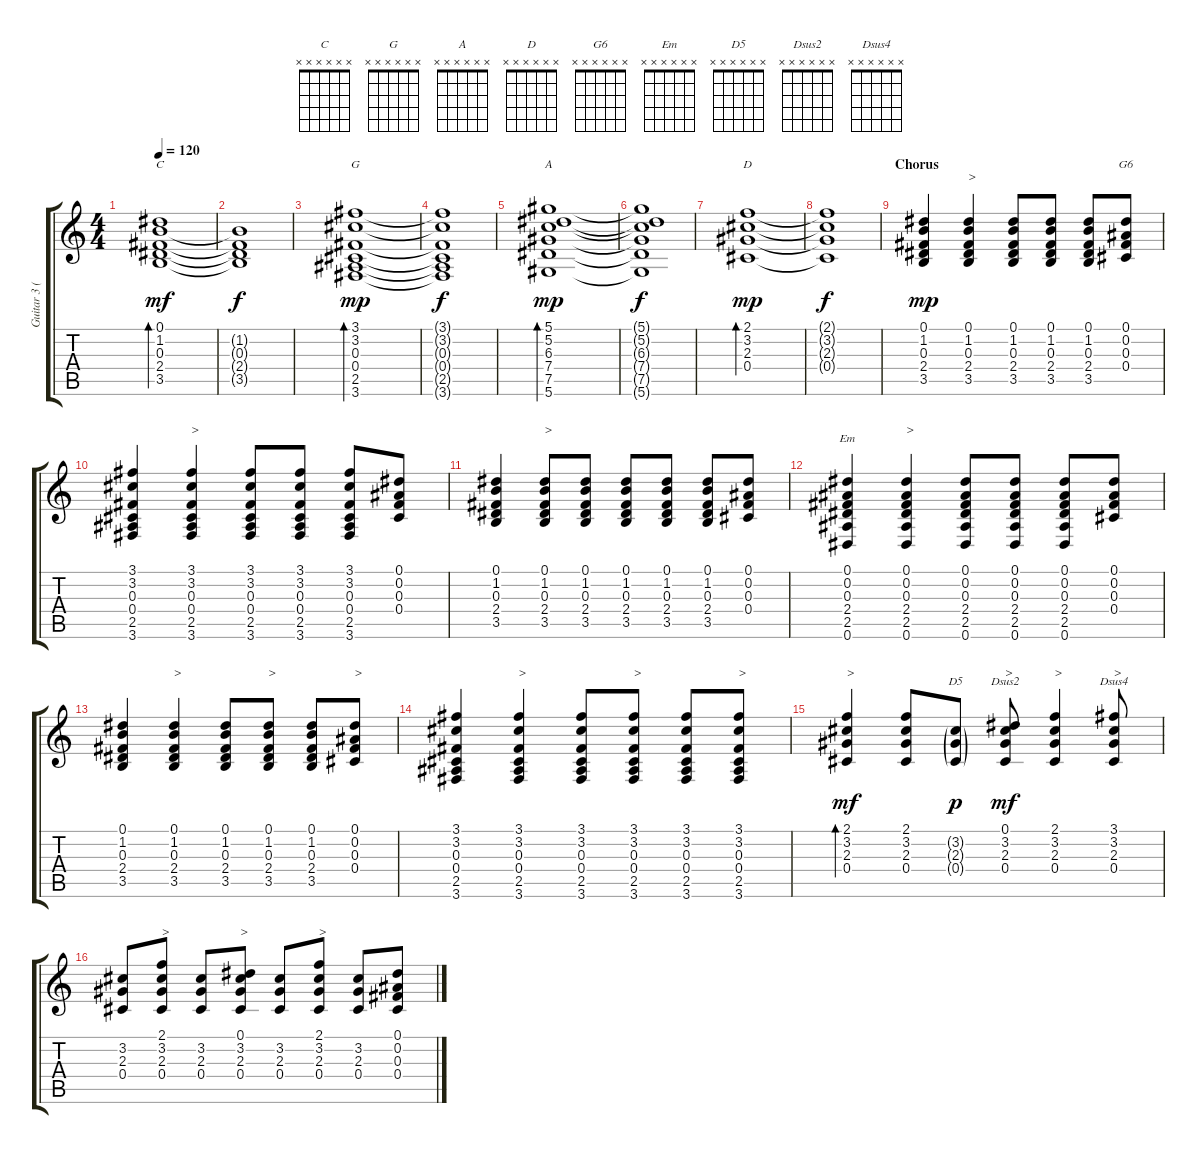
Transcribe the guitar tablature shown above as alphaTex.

\track ("Guitar 3 (Duff)" "Guitar 3 (") {instrument acousticguitarsteel}
\staff {score tabs}
\tuning (Eb4 Bb3 Gb3 Db3 Ab2 Eb2) {hide}
\chord ("C" x x x x x x)
\chord ("G" x x x x x x)
\chord ("A" x x x x x x)
\chord ("D" x x x x x x)
\chord ("G6" x x x x x x)
\chord ("Em" x x x x x x)
\chord ("D5" x x x x x x)
\chord ("Dsus2" x x x x x x)
\chord ("Dsus4" x x x x x x)
\ts (4 4)
\tempo 120
\clef g2
\ks c
(0.1 1.2 0.3 2.4 3.5).1{bd 120 ch "C" dy mf} |
(1.2{t} 0.3{t} 2.4{t} 3.5{t}).1{dy f} |
(3.1 3.2 0.3 0.4 2.5 3.6).1{bd 120 ch "G" dy mp} |
(3.1{t} 3.2{t} 0.3{t} 0.4{t} 2.5{t} 3.6{t}).1{dy f} |
(5.1 5.2 6.3 7.4 7.5 5.6).1{bd 120 ch "A" dy mp} |
(5.1{t} 5.2{t} 6.3{t} 7.4{t} 7.5{t} 5.6{t}).1{dy f} |
(2.1 3.2 2.3 0.4).1{bd 120 ch "D" dy mp} |
(2.1{t} 3.2{t} 2.3{t} 0.4{t}).1{dy f} |
\section ("" "Chorus")
(0.1 1.2 0.3 2.4 3.5).4{dy mp} (0.1 1.2 0.3 2.4 3.5).4{txt ">"} (0.1 1.2 0.3 2.4 3.5).8 (0.1 1.2 0.3 2.4 3.5).8 (0.1 1.2 0.3 2.4 3.5).8 (0.1 0.2 0.3 0.4).8{ch "G6"} |
(3.1 3.2 0.3 0.4 2.5 3.6).4 (3.1 3.2 0.3 0.4 2.5 3.6).4{txt ">"} (3.1 3.2 0.3 0.4 2.5 3.6).8 (3.1 3.2 0.3 0.4 2.5 3.6).8 (3.1 3.2 0.3 0.4 2.5 3.6).8 (0.1 0.2 0.3 0.4).8 |
(0.1 1.2 0.3 2.4 3.5).4 (0.1 1.2 0.3 2.4 3.5).8{txt ">"} (0.1 1.2 0.3 2.4 3.5).8 (0.1 1.2 0.3 2.4 3.5).8 (0.1 1.2 0.3 2.4 3.5).8 (0.1 1.2 0.3 2.4 3.5).8 (0.1 0.2 0.3 0.4).8 |
(0.1 0.2 0.3 2.4 2.5 0.6).4{ch "Em"} (0.1 0.2 0.3 2.4 2.5 0.6).4{txt ">"} (0.1 0.2 0.3 2.4 2.5 0.6).8 (0.1 0.2 0.3 2.4 2.5 0.6).8 (0.1 0.2 0.3 2.4 2.5 0.6).8 (0.1 0.2 0.3 0.4).8 |
(0.1 1.2 0.3 2.4 3.5).4 (0.1 1.2 0.3 2.4 3.5).4{txt ">"} (0.1 1.2 0.3 2.4 3.5).8 (0.1 1.2 0.3 2.4 3.5).8{txt ">"} (0.1 1.2 0.3 2.4 3.5).8 (0.1 0.2 0.3 0.4).8{txt ">"} |
(3.1 3.2 0.3 0.4 2.5 3.6).4 (3.1 3.2 0.3 0.4 2.5 3.6).4{txt ">"} (3.1 3.2 0.3 0.4 2.5 3.6).8 (3.1 3.2 0.3 0.4 2.5 3.6).8{txt ">"} (3.1 3.2 0.3 0.4 2.5 3.6).8 (3.1 3.2 0.3 0.4 2.5 3.6).8{txt ">"} |
(2.1 3.2 2.3 0.4).4{bd 120 txt ">" dy mf} (2.1 3.2 2.3 0.4).8 (3.2{g} 2.3{g} 0.4{g}).8{ch "D5" dy p} (0.1 3.2 2.3 0.4).8{ch "Dsus2" txt ">" dy mf} (2.1 3.2 2.3 0.4).4{txt ">"} (3.1 3.2 2.3 0.4).8{ch "Dsus4" txt ">"} |
(3.2 2.3 0.4).8 (2.1 3.2 2.3 0.4).8{txt ">"} (3.2 2.3 0.4).8 (0.1 3.2 2.3 0.4).8{txt ">"} (3.2 2.3 0.4).8 (2.1 3.2 2.3 0.4).8{txt ">"} (3.2 2.3 0.4).8 (0.1 0.2 0.3 0.4).8
